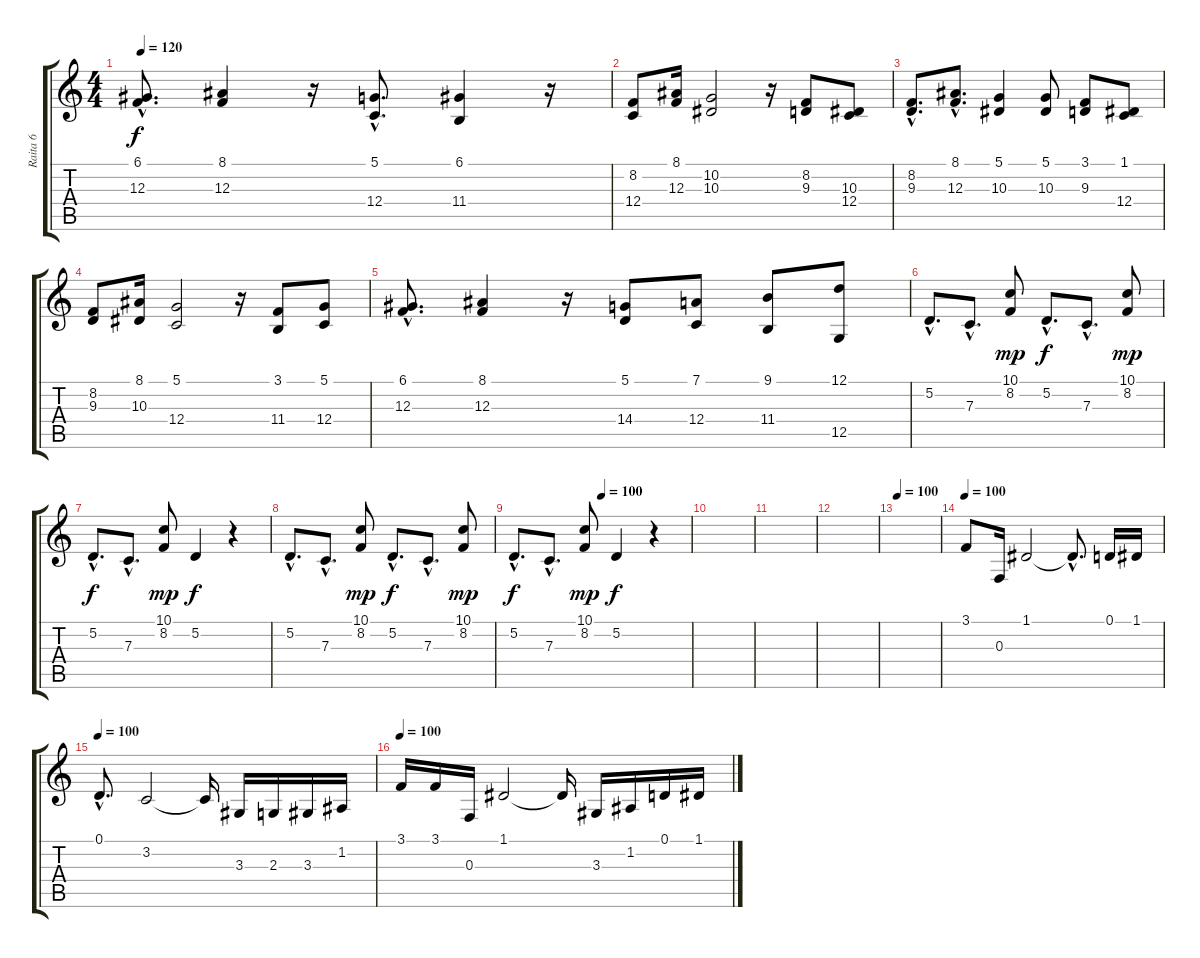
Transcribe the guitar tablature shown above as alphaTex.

\track ("Raita 6" "Raita 6") {instrument stringensemble1}
\staff {score tabs}
\tuning (D4 A3 F3 C3 G2 D2) {hide}
\ts (4 4)
\tempo 120
\clef g2
\ks c
(6.1{hac} 12.3{hac}).8{d dy f} (8.1 12.3).4 r.16 (5.1{hac} 12.4{hac}).8{d} (6.1 11.4).4 r.16 |
(8.2 12.4).8 (8.1 12.3).16 (10.2 10.3).2 r.16 (8.2 9.3).8 (10.3 12.4).8 |
(8.2{hac} 9.3{hac}).8{d} (8.1{hac} 12.3{hac}).8{d} (5.1 10.3).4 (5.1 10.3).8 (3.1 9.3).8 (1.1 12.4).8 |
(8.2 9.3).8 (8.1 10.3).16 (5.1 12.4).2 r.16 (3.1 11.4).8 (5.1 12.4).8 |
(6.1{hac} 12.3{hac}).8{d} (8.1 12.3).4 r.16 (5.1 14.4).8 (7.1 12.4).8 (9.1 11.4).8 (12.1 12.5).8 |
5.2{hac}.8{d} 7.3{hac}.8{d} (10.1 8.2).8{dy mp} 5.2{hac}.8{d dy f} 7.3{hac}.8{d} (10.1 8.2).8{dy mp} |
5.2{hac}.8{d dy f} 7.3{hac}.8{d} (10.1 8.2).8{dy mp} 5.2.4{dy f} r.4 |
5.2{hac}.8{d} 7.3{hac}.8{d} (10.1 8.2).8{dy mp} 5.2{hac}.8{d dy f} 7.3{hac}.8{d} (10.1 8.2).8{dy mp} |
\tempo (100 0.5)
5.2{hac}.8{d dy f} 7.3{hac}.8{d} (10.1 8.2).8{dy mp} 5.2.4{dy f} r.4 |
|
|
|
\tempo 100
|
\tempo 100
3.1.8 0.3.16 1.1.2 1.1{hac t}.8{d} 0.1.16 1.1.16 |
\tempo 100
0.1{hac}.8{d} 3.2.2 3.2{t}.16 3.3.16 2.3.16 3.3.16 1.2.16 |
\tempo 100
3.1.16 3.1.16 0.3.16 1.1.2 1.1{t}.16 3.3.16 1.2.16 0.1.16 1.1.16
